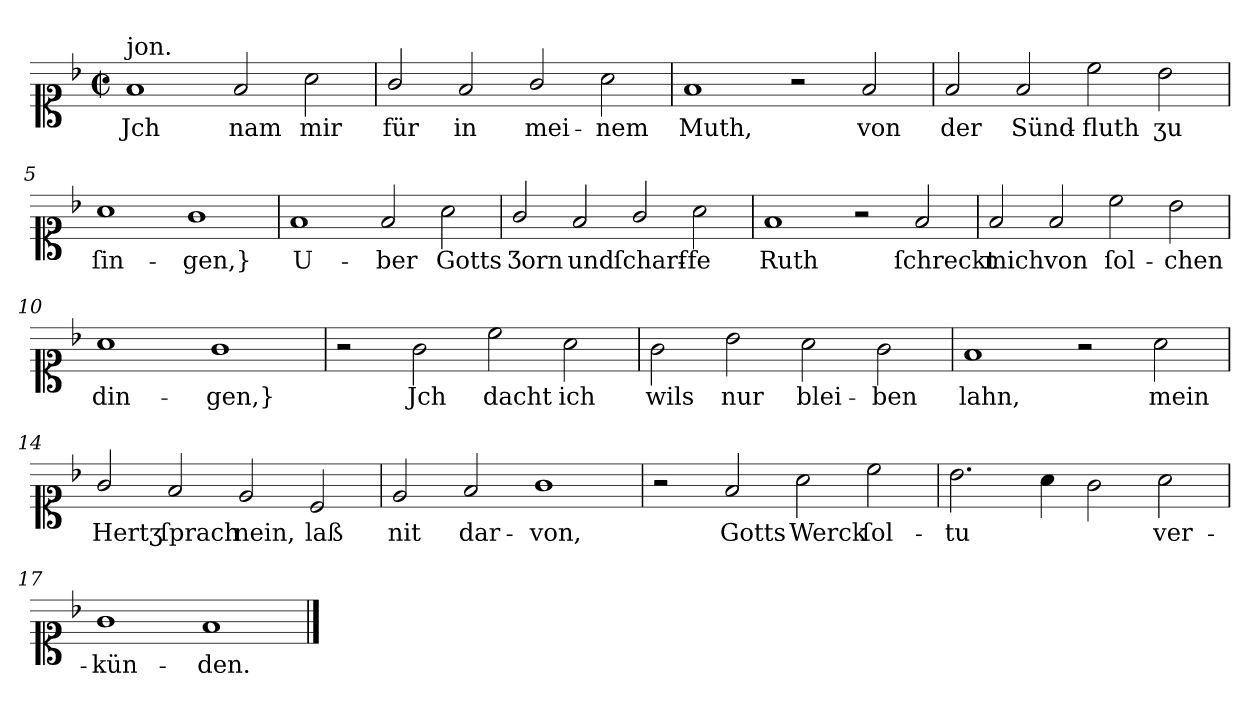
**kern	**text
*part1	*part1
*staff1	*staff1
*clefC1	*
*k[b-]	*
*F:ion	*
*M4/2	*
*met(c|)	*
=1	=1
!LO:TX:a:t=jon.	!
1f	Jch
2f	nam
2a	mir
=2	=2
2g/	für
2f	in
2g/	mei-
2a	-nem
=3	=3
1f	Muth,
2r	.
2f	von
=4	=4
2f	der
2f	Sünd-
2cc	-fluth
2b-	ʒu
=5	=5
1a	ſin-
1g	-gen,}
=6	=6
1f	U-
2f	-ber
2a	Gotts
=7	=7
2g/	Ʒorn
2f	und
2g/	ſcharf-
2a	-fe
=8	=8
1f	Ruth
2r	.
2f	ſchreckt
=9	=9
2f	mich
2f	von
2cc	ſol-
2b-	-chen
=10	=10
1a	din-
1g	-gen,}
=11	=11
2r	.
2g	Jch
2cc	dacht
2a	ich
=12	=12
2g	wils
2b-	nur
2a	blei-
2g	-ben
=13	=13
1f	lahn,
2r	.
2a	mein
=14	=14
2g/	Hertʒ
2f	ſprach
2e	nein,
2c	laß
=14	=14
2e	nit
2f	dar-
1g	-von,
=15	=15
2r	.
2f	Gotts
2a	Werck
2cc	ſol-
=16	=16
2.b-	-tu
4a	.
2g	.
2a	ver-
=17	=17
1g	-kün-
1f/	-den.
==	==
*-	*-
